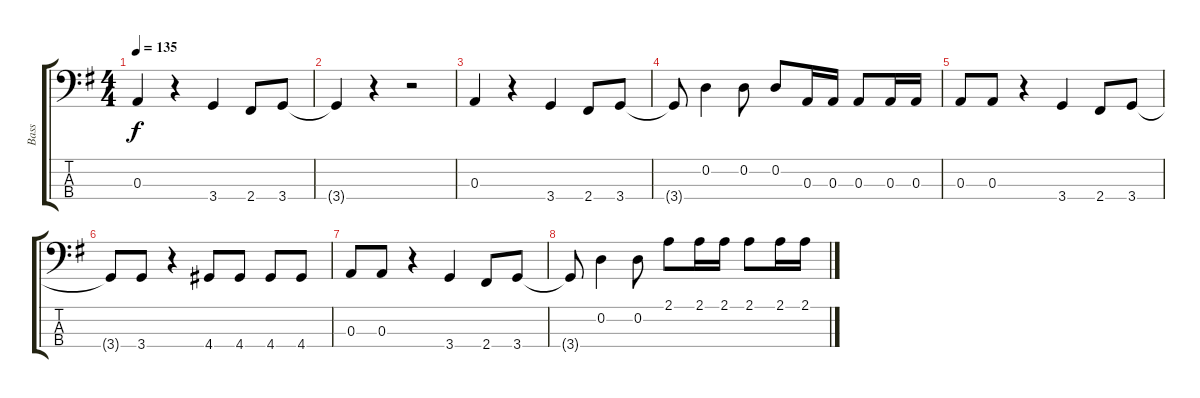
\track ("Bass" "Bass") {instrument electricbassfinger}
\staff {score tabs}
\tuning (G2 D2 A1 E1) {hide}
\ts (4 4)
\tempo 135
\clef f4
\ks eminor
0.3.4{dy f volume 8} r.4 3.4.4 2.4.8 3.4.8 |
3.4{t}.4 r.4 r.2 |
0.3.4 r.4 3.4.4 2.4.8 3.4.8 |
3.4{t}.8 0.2.4 0.2.8 0.2.8 0.3.16 0.3.16 0.3.8 0.3.16 0.3.16 |
0.3.8{volume 0} 0.3.8 r.4 3.4.4 2.4.8 3.4.8 |
3.4{t}.8 3.4.8 r.4 4.4.8 4.4.8 4.4.8 4.4.8 |
0.3.8 0.3.8 r.4 3.4.4 2.4.8 3.4.8 |
3.4{t}.8 0.2.4 0.2.8 2.1.8 2.1.16 2.1.16 2.1.8 2.1.16 2.1.16
